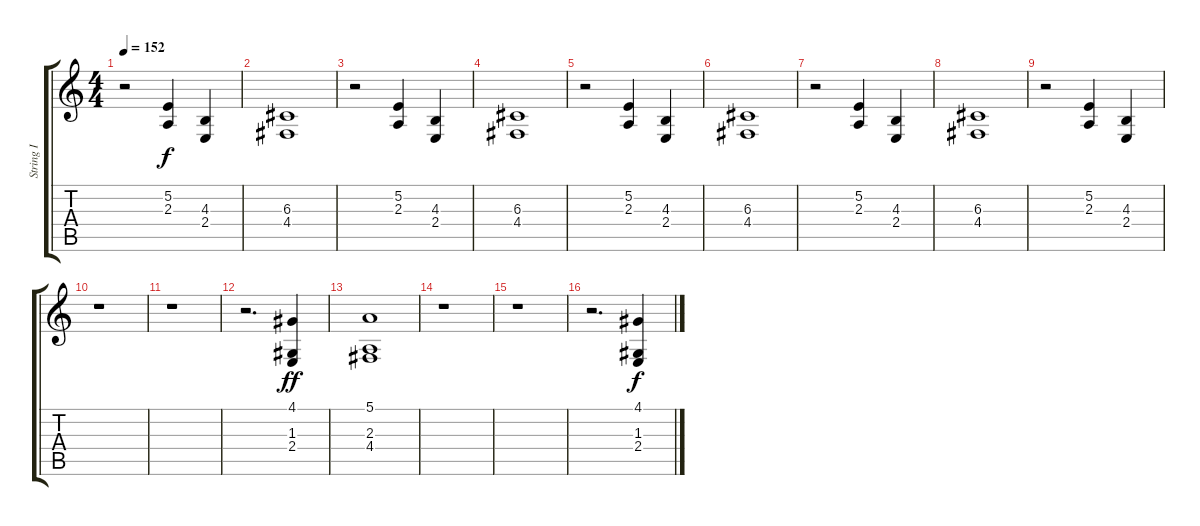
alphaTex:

\track ("String I" "String I") {instrument synthstrings1}
\staff {score tabs}
\tuning (E4 B3 G3 D3 A2 E2) {hide}
\ts (4 4)
\tempo 152
\clef g2
\ks c
r.2{dy f} (5.2 2.3).4 (4.3 2.4).4 |
(6.3 4.4).1 |
r.2 (5.2 2.3).4 (4.3 2.4).4 |
(6.3 4.4).1 |
r.2 (5.2 2.3).4 (4.3 2.4).4 |
(6.3 4.4).1 |
r.2 (5.2 2.3).4 (4.3 2.4).4 |
(6.3 4.4).1 |
r.2 (5.2 2.3).4 (4.3 2.4).4 |
r.1 |
r.1 |
r.2{d} (4.1 1.3 2.4).4{dy ff instrument synthstrings1} |
(5.1 2.3 4.4).1 |
r.1 |
r.1 |
r.2{d} (4.1 1.3 2.4).4{dy f volume 12}
